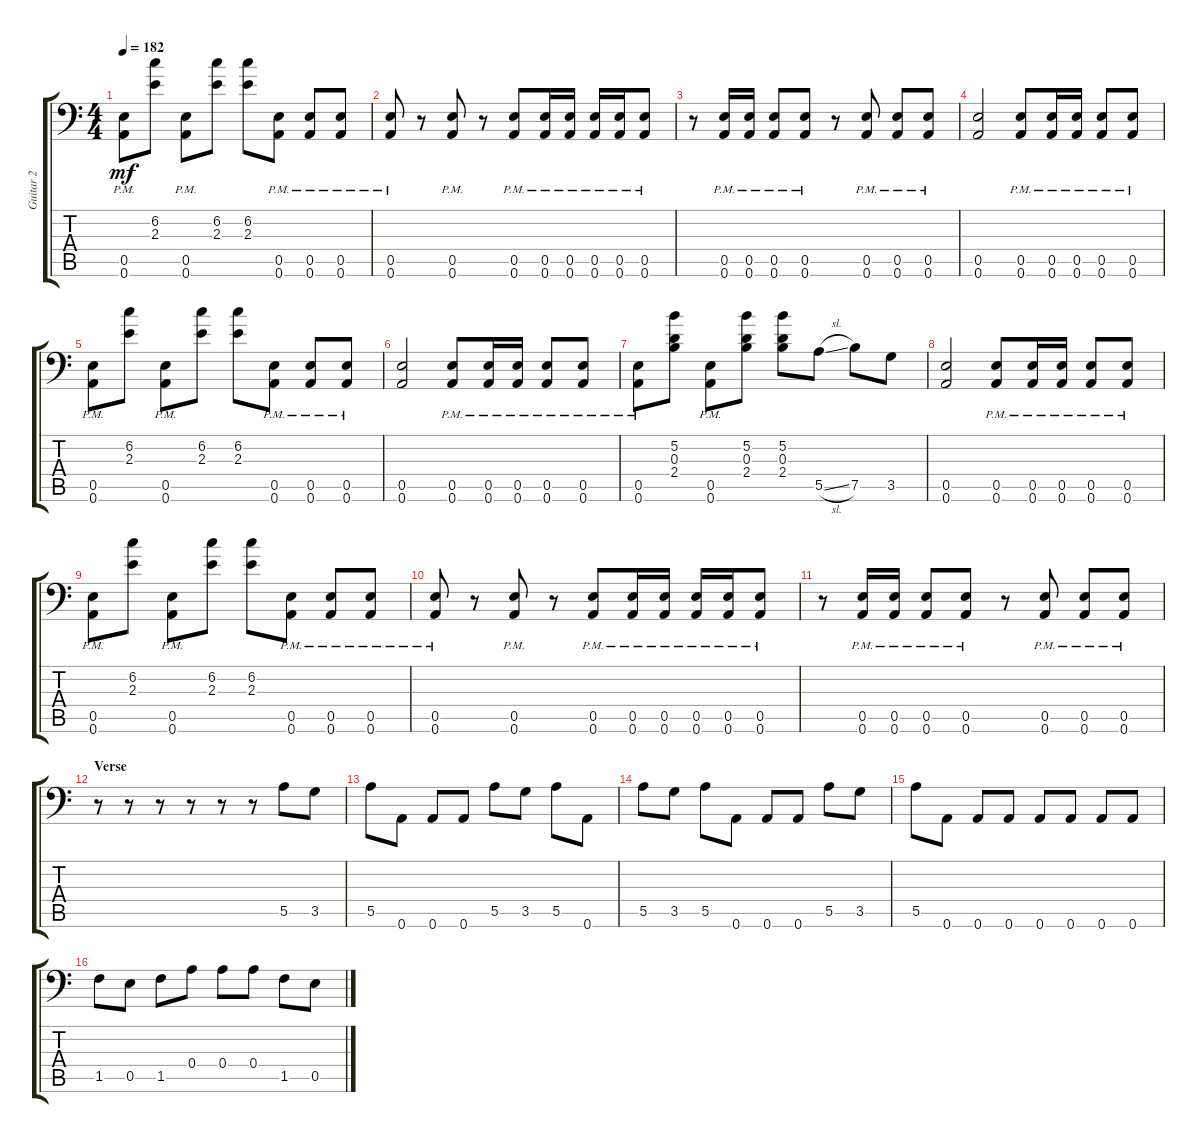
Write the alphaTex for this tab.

\track ("Guitar 2" "Guitar 2") {instrument overdrivenguitar}
\staff {score tabs}
\tuning (B3 Gb3 D3 A2 E2 A1) {hide}
\ts (4 4)
\tempo 182
\clef f4
\ks c
(0.5{pm} 0.6{pm}).8{dy mf} (6.2 2.3).8 (0.5{pm} 0.6{pm}).8 (6.2 2.3).8 (6.2 2.3).8 (0.5{pm} 0.6{pm}).8 (0.5{pm} 0.6{pm}).8 (0.5{pm} 0.6{pm}).8 |
(0.5{pm} 0.6{pm}).8 r.8 (0.5{pm} 0.6{pm}).8 r.8 (0.5{pm} 0.6{pm}).8 (0.5{pm} 0.6{pm}).16 (0.5{pm} 0.6{pm}).16 (0.5{pm} 0.6{pm}).16 (0.5{pm} 0.6{pm}).16 (0.5{pm} 0.6{pm}).8 |
r.8 (0.5{pm} 0.6{pm}).16 (0.5{pm} 0.6{pm}).16 (0.5{pm} 0.6{pm}).8 (0.5{pm} 0.6{pm}).8 r.8 (0.5{pm} 0.6{pm}).8 (0.5{pm} 0.6{pm}).8 (0.5{pm} 0.6{pm}).8 |
(0.5 0.6).2 (0.5{pm} 0.6{pm}).8 (0.5{pm} 0.6{pm}).16 (0.5{pm} 0.6{pm}).16 (0.5{pm} 0.6{pm}).8 (0.5{pm} 0.6{pm}).8 |
(0.5{pm} 0.6{pm}).8 (6.2 2.3).8 (0.5{pm} 0.6{pm}).8 (6.2 2.3).8 (6.2 2.3).8 (0.5{pm} 0.6{pm}).8 (0.5{pm} 0.6{pm}).8 (0.5{pm} 0.6{pm}).8 |
(0.5 0.6).2 (0.5{pm} 0.6{pm}).8 (0.5{pm} 0.6{pm}).16 (0.5{pm} 0.6{pm}).16 (0.5{pm} 0.6{pm}).8 (0.5{pm} 0.6{pm}).8 |
(0.5{pm} 0.6{pm}).8 (5.2 0.3 2.4).8 (0.5{pm} 0.6{pm}).8 (5.2 0.3 2.4).8 (5.2 0.3 2.4).8 5.5{sl}.8 7.5.8 3.5.8 |
(0.5 0.6).2 (0.5{pm} 0.6{pm}).8 (0.5{pm} 0.6{pm}).16 (0.5{pm} 0.6{pm}).16 (0.5{pm} 0.6{pm}).8 (0.5{pm} 0.6{pm}).8 |
(0.5{pm} 0.6{pm}).8 (6.2 2.3).8 (0.5{pm} 0.6{pm}).8 (6.2 2.3).8 (6.2 2.3).8 (0.5{pm} 0.6{pm}).8 (0.5{pm} 0.6{pm}).8 (0.5{pm} 0.6{pm}).8 |
(0.5{pm} 0.6{pm}).8 r.8 (0.5{pm} 0.6{pm}).8 r.8 (0.5{pm} 0.6{pm}).8 (0.5{pm} 0.6{pm}).16 (0.5{pm} 0.6{pm}).16 (0.5{pm} 0.6{pm}).16 (0.5{pm} 0.6{pm}).16 (0.5{pm} 0.6{pm}).8 |
r.8 (0.5{pm} 0.6{pm}).16 (0.5{pm} 0.6{pm}).16 (0.5{pm} 0.6{pm}).8 (0.5{pm} 0.6{pm}).8 r.8 (0.5{pm} 0.6{pm}).8 (0.5{pm} 0.6{pm}).8 (0.5{pm} 0.6{pm}).8 |
\section ("" "Verse")
r.8 r.8 r.8 r.8 r.8 r.8 5.5.8 3.5.8 |
5.5.8 0.6.8 0.6.8 0.6.8 5.5.8 3.5.8 5.5.8 0.6.8 |
5.5.8 3.5.8 5.5.8 0.6.8 0.6.8 0.6.8 5.5.8 3.5.8 |
5.5.8 0.6.8 0.6.8 0.6.8 0.6.8 0.6.8 0.6.8 0.6.8 |
1.5.8 0.5.8 1.5.8 0.4.8 0.4.8 0.4.8 1.5.8 0.5.8
